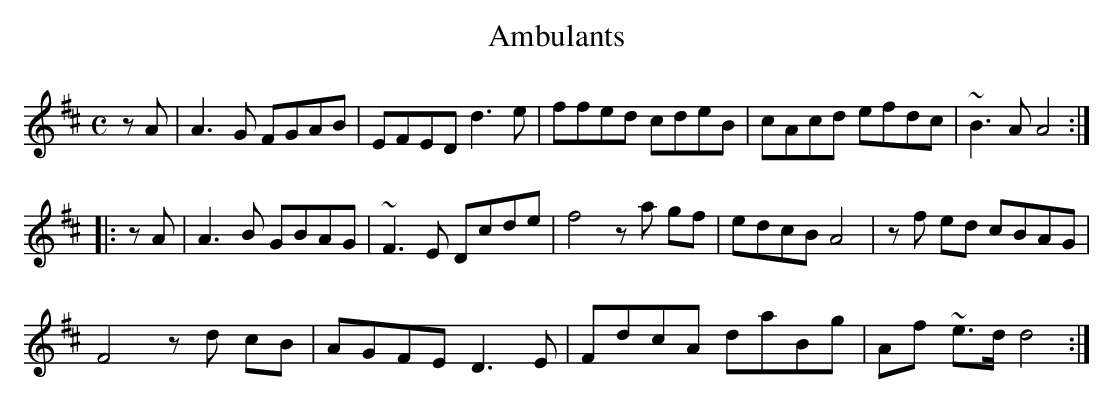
X:1
T:Ambulants
M:C
K:Dmaj
zA|A3G FGAB|EFEDd3e|ffed cdeB|cAcd efdc|~B3AA4:|
|:zA|A3B GBAG|~F3E Dcde|f4za gf|edcBA4|zf ed cBAG|
F4zd cB|AGFED3E|FdcA daBg|Af ~e>dd4:|
